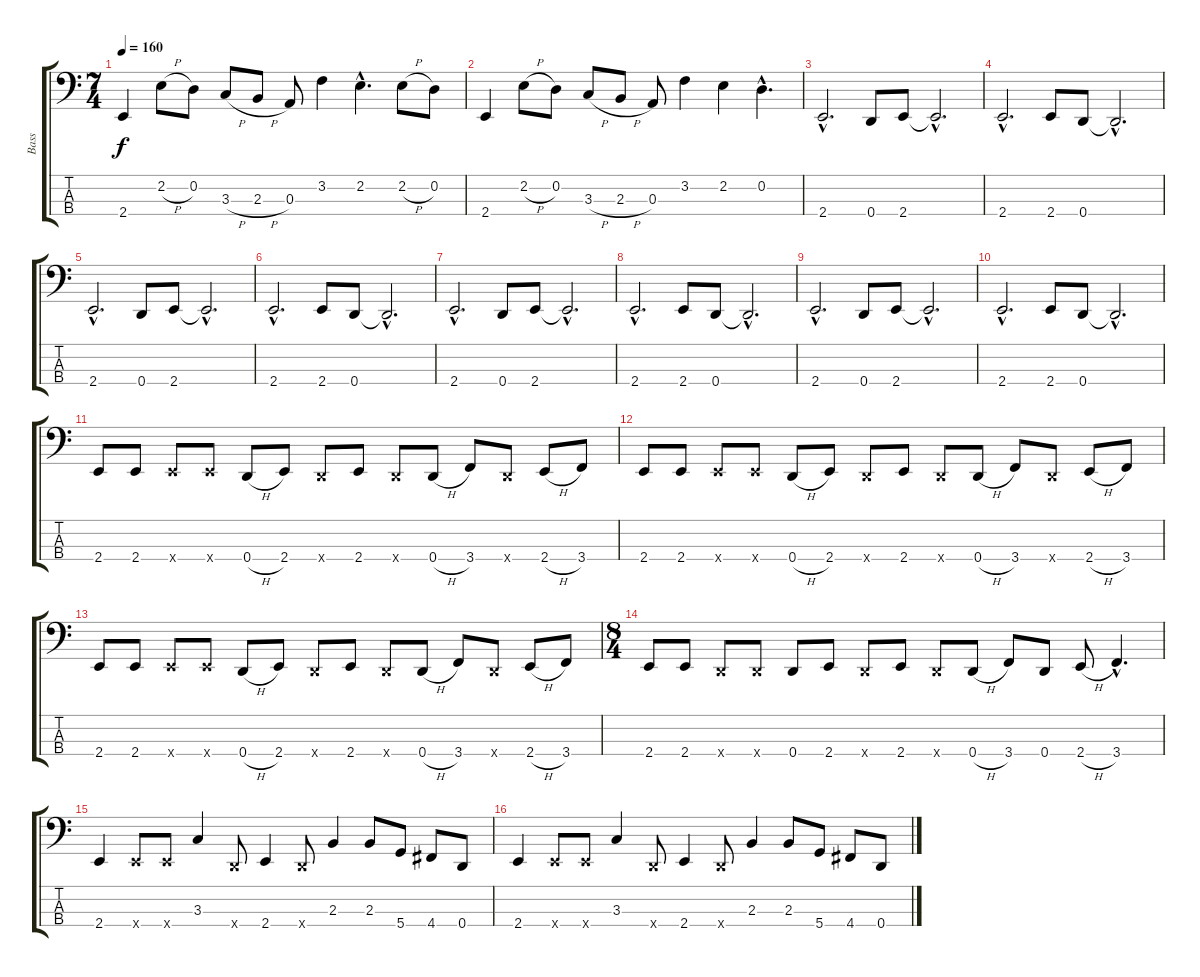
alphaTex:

\track ("Bass" "Bass") {instrument electricbasspick}
\staff {score tabs}
\tuning (G2 D2 A1 D1) {hide}
\ts (7 4)
\tempo 160
\clef f4
\ks c
2.4.4{dy f} 2.2{h}.8 0.2.8 3.3{h}.8 2.3{h}.8 0.3.8 3.2.4 2.2{hac}.4{d} 2.2{h}.8 0.2.8 |
2.4.4 2.2{h}.8 0.2.8 3.3{h}.8 2.3{h}.8 0.3.8 3.2.4 2.2.4 0.2{hac}.4{d} |
2.4{hac}.2{d} 0.4.8 2.4.8 2.4{hac t}.2{d} |
2.4{hac}.2{d} 2.4.8 0.4.8 0.4{hac t}.2{d} |
2.4{hac}.2{d} 0.4.8 2.4.8 2.4{hac t}.2{d} |
2.4{hac}.2{d} 2.4.8 0.4.8 0.4{hac t}.2{d} |
2.4{hac}.2{d} 0.4.8 2.4.8 2.4{hac t}.2{d} |
2.4{hac}.2{d} 2.4.8 0.4.8 0.4{hac t}.2{d} |
2.4{hac}.2{d} 0.4.8 2.4.8 2.4{hac t}.2{d} |
2.4{hac}.2{d} 2.4.8 0.4.8 0.4{hac t}.2{d} |
2.4.8 2.4.8 2.4{x}.8 2.4{x}.8 0.4{h}.8 2.4.8 0.4{x}.8 2.4.8 0.4{x}.8 0.4{h}.8 3.4.8 0.4{x}.8 2.4{h}.8 3.4.8 |
2.4.8 2.4.8 2.4{x}.8 2.4{x}.8 0.4{h}.8 2.4.8 0.4{x}.8 2.4.8 0.4{x}.8 0.4{h}.8 3.4.8 0.4{x}.8 2.4{h}.8 3.4.8 |
2.4.8 2.4.8 2.4{x}.8 2.4{x}.8 0.4{h}.8 2.4.8 0.4{x}.8 2.4.8 0.4{x}.8 0.4{h}.8 3.4.8 0.4{x}.8 2.4{h}.8 3.4.8 |
\ts (8 4)
2.4.8 2.4.8 0.4{x}.8 0.4{x}.8 0.4.8 2.4.8 0.4{x}.8 2.4.8 0.4{x}.8 0.4{h}.8 3.4.8 0.4.8 2.4{h}.8 3.4{hac}.4{d} |
2.4.4 2.4{x}.8 2.4{x}.8 3.3.4 0.4{x}.8 2.4.4 0.4{x}.8 2.3.4 2.3.8 5.4.8 4.4.8 0.4.8 |
2.4.4 2.4{x}.8 2.4{x}.8 3.3.4 0.4{x}.8 2.4.4 0.4{x}.8 2.3.4 2.3.8 5.4.8 4.4.8 0.4.8
